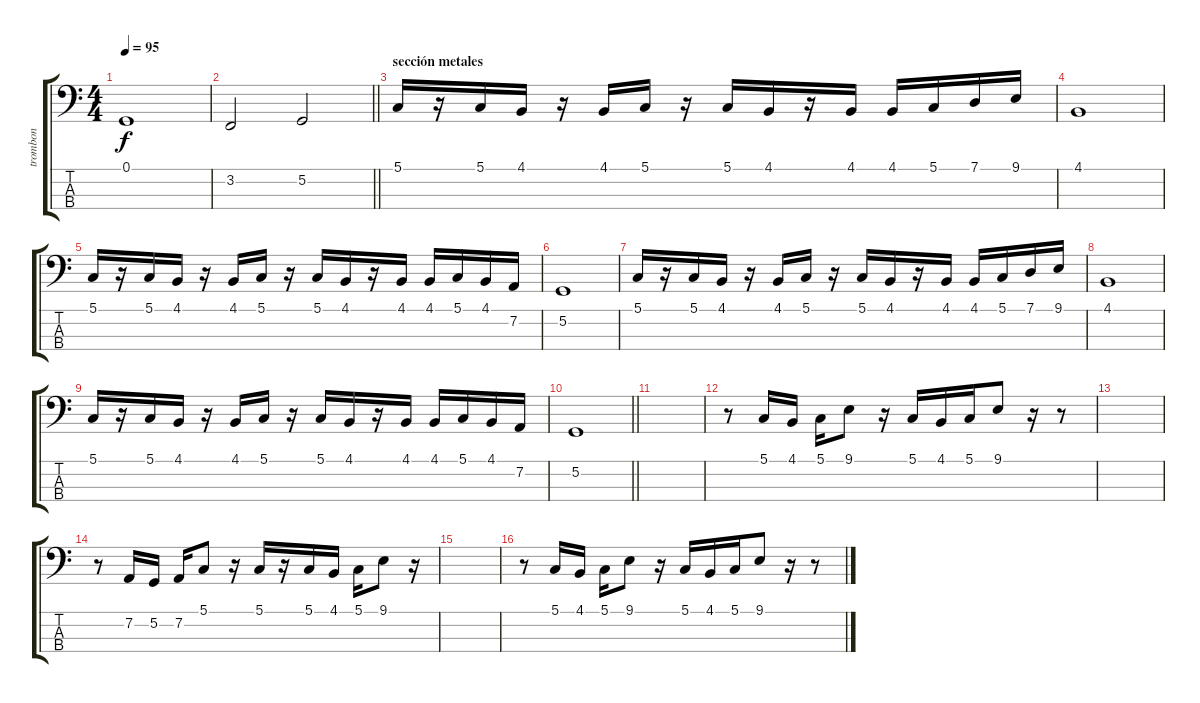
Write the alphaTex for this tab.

\track ("trombon" "trombon") {instrument trombone}
\staff {score tabs}
\tuning (G2 D2 A1 E1) {hide}
\ts (4 4)
\tempo 95
\clef f4
\ks c
0.1.1{dy f volume 7} |
\barLineRight lightlight
3.2.2{volume 13} 5.2.2 |
\section ("" "sección metales ")
5.1.16 r.16 5.1.16 4.1.16 r.16 4.1.16 5.1.16 r.16 5.1.16 4.1.16 r.16 4.1.16 4.1.16 5.1.16 7.1.16 9.1.16 |
4.1.1 |
5.1.16 r.16 5.1.16 4.1.16 r.16 4.1.16 5.1.16 r.16 5.1.16 4.1.16 r.16 4.1.16 4.1.16 5.1.16 4.1.16 7.2.16 |
5.2.1 |
5.1.16 r.16 5.1.16 4.1.16 r.16 4.1.16 5.1.16 r.16 5.1.16 4.1.16 r.16 4.1.16 4.1.16 5.1.16 7.1.16 9.1.16 |
4.1.1 |
5.1.16 r.16 5.1.16 4.1.16 r.16 4.1.16 5.1.16 r.16 5.1.16 4.1.16 r.16 4.1.16 4.1.16 5.1.16 4.1.16 7.2.16 |
\barLineRight lightlight
5.2.1 |
|
r.8 5.1.16 4.1.16 5.1.16 9.1.8 r.16 5.1.16 4.1.16 5.1.16 9.1.8 r.16 r.8 |
|
r.8 7.2.16 5.2.16 7.2.16 5.1.8 r.16 5.1.16 r.16 5.1.16 4.1.16 5.1.16 9.1.8 r.16 |
|
r.8 5.1.16 4.1.16 5.1.16 9.1.8 r.16 5.1.16 4.1.16 5.1.16 9.1.8 r.16 r.8
